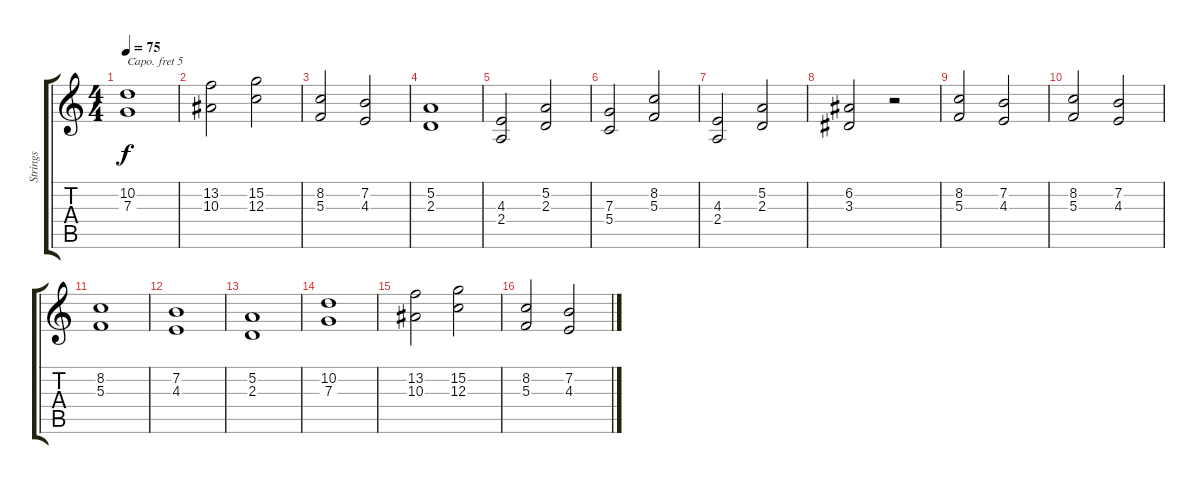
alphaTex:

\track ("Strings" "Strings") {instrument stringensemble2}
\staff {score tabs}
\capo 5
\tuning (E4 B3 G3 D3 A2 E2) {hide}
\ts (4 4)
\tempo 75
\clef g2
\ks c
(10.2 7.3).1{dy f volume 6} |
(13.2 10.3).2{volume 7} (15.2 12.3).2{volume 7} |
(8.2 5.3).2{volume 7} (7.2 4.3).2{volume 7} |
(5.2 2.3).1{volume 8} |
(4.3 2.4).2{volume 8} (5.2 2.3).2{volume 8} |
(7.3 5.4).2{volume 9} (8.2 5.3).2{volume 9} |
(4.3 2.4).2{volume 9} (5.2 2.3).2{volume 9} |
(6.2 3.3).2{volume 8} r.2 |
(8.2 5.3).2{volume 11} (7.2 4.3).2 |
(8.2 5.3).2 (7.2 4.3).2 |
(8.2 5.3).1 |
(7.2 4.3).1 |
(5.2 2.3).1 |
(10.2 7.3).1 |
(13.2 10.3).2 (15.2 12.3).2 |
(8.2 5.3).2 (7.2 4.3).2
